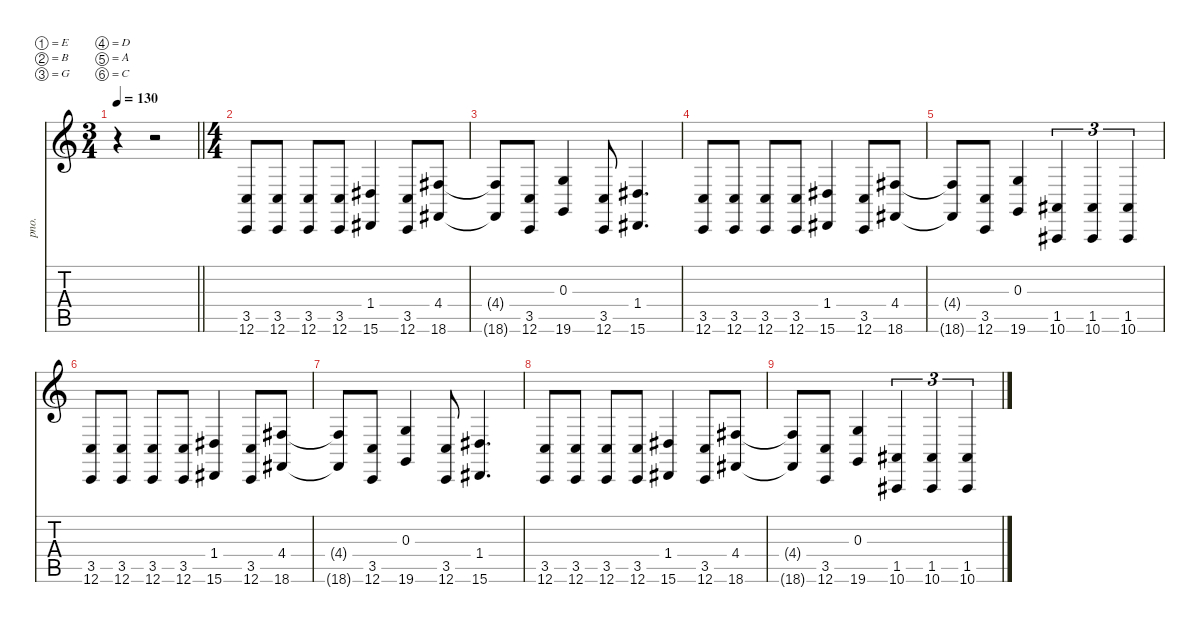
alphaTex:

\defaultSystemsLayout 4
\hideDynamics
\bracketExtendMode nobrackets
\track ("Reney" "pno.") {instrument brightacousticpiano}
\staff {score tabs}
\tuning (E4 B3 G3 D3 A2 C1)
\ts (3 4)
\tempo 130
\clef g2
\barLineRight lightlight
\ks c
r.4{dy f beam Down} r.2{beam Down} |
\ts (4 4)
\beaming (8 2 2 2 2)
(3.5 12.6).8{beam Up} (3.5 12.6).8{beam Up} (3.5 12.6).8{beam Up} (3.5 12.6).8{beam Up} (1.4{acc #} 15.6{acc #}).4{beam Up} (3.5 12.6).8{beam Up} (4.4{acc #} 18.6{acc #}).8{beam Up} |
(4.4{t acc #} 18.6{t acc #}).8{beam Up} (3.5 12.6).8{beam Up} (0.3 19.6).4{beam Up} (3.5 12.6).8{beam Up} (1.4{acc #} 15.6{acc #}).4{d beam Up} |
(3.5 12.6).8{beam Up} (3.5 12.6).8{beam Up} (3.5 12.6).8{beam Up} (3.5 12.6).8{beam Up} (1.4{acc #} 15.6{acc #}).4{beam Up} (3.5 12.6).8{beam Up} (4.4{acc #} 18.6{acc #}).8{beam Up} |
(4.4{t acc #} 18.6{t acc #}).8{beam Up} (3.5 12.6).8{beam Up} (0.3 19.6).4{beam Up} (1.5{acc #} 10.6{acc #}).4{tu (3 2) beam Up} (1.5{acc #} 10.6{acc #}).4{tu (3 2) beam Up} (1.5{acc #} 10.6{acc #}).4{tu (3 2) beam Up} |
(3.5 12.6).8{beam Up} (3.5 12.6).8{beam Up} (3.5 12.6).8{beam Up} (3.5 12.6).8{beam Up} (1.4{acc #} 15.6{acc #}).4{beam Up} (3.5 12.6).8{beam Up} (4.4{acc #} 18.6{acc #}).8{beam Up} |
(4.4{t acc #} 18.6{t acc #}).8{beam Up} (3.5 12.6).8{beam Up} (0.3 19.6).4{beam Up} (3.5 12.6).8{beam Up} (1.4{acc #} 15.6{acc #}).4{d beam Up} |
(3.5 12.6).8{beam Up} (3.5 12.6).8{beam Up} (3.5 12.6).8{beam Up} (3.5 12.6).8{beam Up} (1.4{acc #} 15.6{acc #}).4{beam Up} (3.5 12.6).8{beam Up} (4.4{acc #} 18.6{acc #}).8{beam Up} |
(4.4{t acc #} 18.6{t acc #}).8{beam Up} (3.5 12.6).8{beam Up} (0.3 19.6).4{beam Up} (1.5{acc #} 10.6{acc #}).4{tu (3 2) beam Up} (1.5{acc #} 10.6{acc #}).4{tu (3 2) beam Up} (1.5{acc #} 10.6{acc #}).4{tu (3 2) beam Up}
